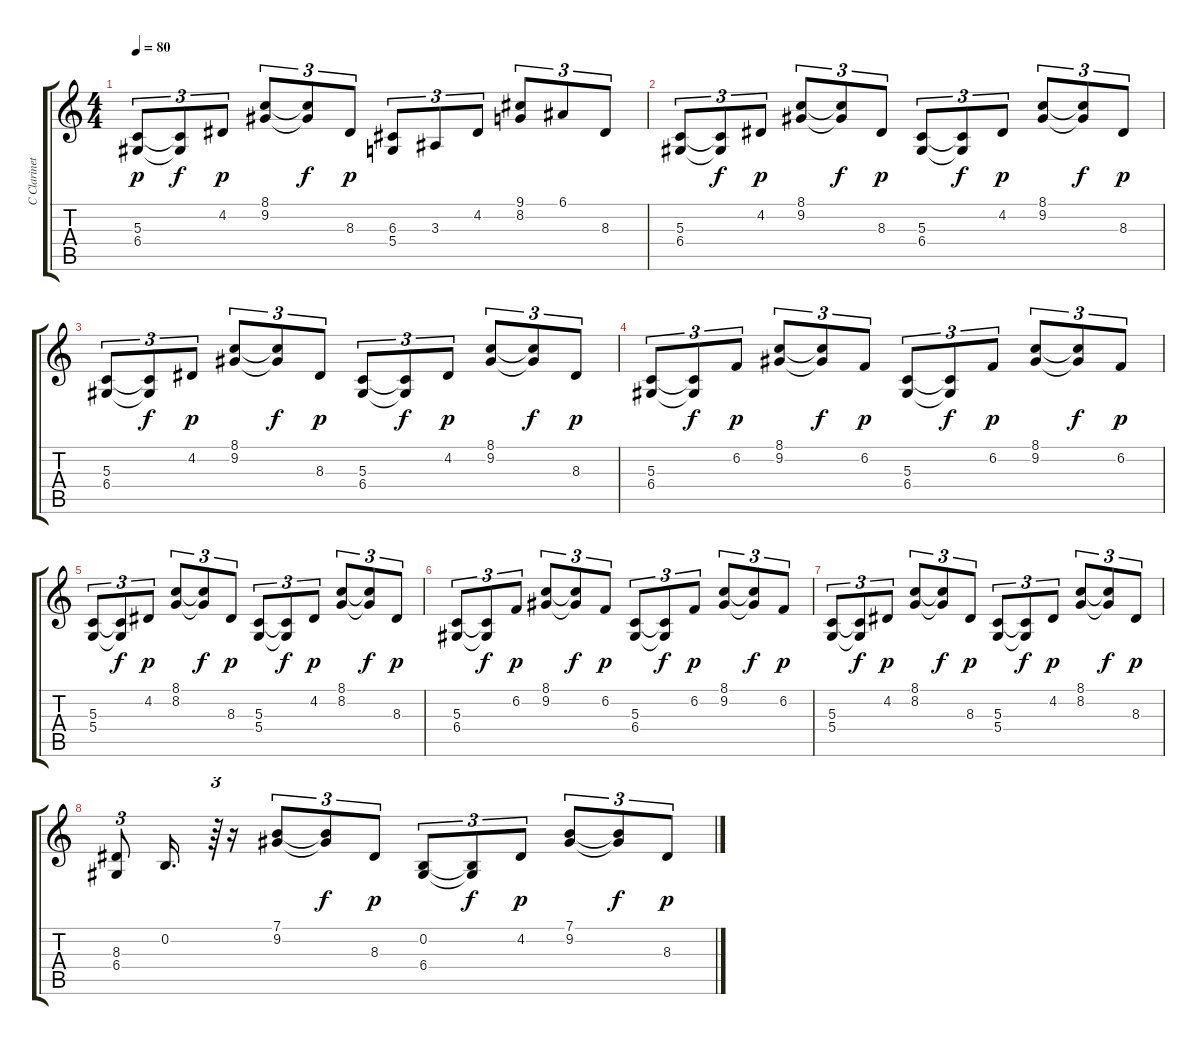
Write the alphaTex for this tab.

\track ("C Clarinets" "C Clarinet") {instrument clarinet}
\staff {score tabs}
\tuning (E4 B3 G3 D3 A2 E2) {hide}
\ts (4 4)
\tempo 80
\clef g2
\ks c
(5.3 6.4).8{tu (3 2) dy p} (5.3{t} 6.4{t}).8{tu (3 2) dy f} 4.2.8{tu (3 2) dy p} (8.1 9.2).8{tu (3 2)} (8.1{t} 9.2{t}).8{tu (3 2) dy f} 8.3.8{tu (3 2) dy p} (6.3 5.4).8{tu (3 2)} 3.3.8{tu (3 2)} 4.2.8{tu (3 2)} (9.1 8.2).8{tu (3 2)} 6.1.8{tu (3 2)} 8.3.8{tu (3 2)} |
(5.3 6.4).8{tu (3 2)} (5.3{t} 6.4{t}).8{tu (3 2) dy f} 4.2.8{tu (3 2) dy p} (8.1 9.2).8{tu (3 2)} (8.1{t} 9.2{t}).8{tu (3 2) dy f} 8.3.8{tu (3 2) dy p} (5.3 6.4).8{tu (3 2)} (5.3{t} 6.4{t}).8{tu (3 2) dy f} 4.2.8{tu (3 2) dy p} (8.1 9.2).8{tu (3 2)} (8.1{t} 9.2{t}).8{tu (3 2) dy f} 8.3.8{tu (3 2) dy p} |
(5.3 6.4).8{tu (3 2)} (5.3{t} 6.4{t}).8{tu (3 2) dy f} 4.2.8{tu (3 2) dy p} (8.1 9.2).8{tu (3 2)} (8.1{t} 9.2{t}).8{tu (3 2) dy f} 8.3.8{tu (3 2) dy p} (5.3 6.4).8{tu (3 2)} (5.3{t} 6.4{t}).8{tu (3 2) dy f} 4.2.8{tu (3 2) dy p} (8.1 9.2).8{tu (3 2)} (8.1{t} 9.2{t}).8{tu (3 2) dy f} 8.3.8{tu (3 2) dy p} |
(5.3 6.4).8{tu (3 2)} (5.3{t} 6.4{t}).8{tu (3 2) dy f} 6.2.8{tu (3 2) dy p} (8.1 9.2).8{tu (3 2)} (8.1{t} 9.2{t}).8{tu (3 2) dy f} 6.2.8{tu (3 2) dy p} (5.3 6.4).8{tu (3 2)} (5.3{t} 6.4{t}).8{tu (3 2) dy f} 6.2.8{tu (3 2) dy p} (8.1 9.2).8{tu (3 2)} (8.1{t} 9.2{t}).8{tu (3 2) dy f} 6.2.8{tu (3 2) dy p} |
(5.3 5.4).8{tu (3 2)} (5.3{t} 5.4{t}).8{tu (3 2) dy f} 4.2.8{tu (3 2) dy p} (8.1 8.2).8{tu (3 2)} (8.1{t} 8.2{t}).8{tu (3 2) dy f} 8.3.8{tu (3 2) dy p} (5.3 5.4).8{tu (3 2)} (5.3{t} 5.4{t}).8{tu (3 2) dy f} 4.2.8{tu (3 2) dy p} (8.1 8.2).8{tu (3 2)} (8.1{t} 8.2{t}).8{tu (3 2) dy f} 8.3.8{tu (3 2) dy p} |
(5.3 6.4).8{tu (3 2)} (5.3{t} 6.4{t}).8{tu (3 2) dy f} 6.2.8{tu (3 2) dy p} (8.1 9.2).8{tu (3 2)} (8.1{t} 9.2{t}).8{tu (3 2) dy f} 6.2.8{tu (3 2) dy p} (5.3 6.4).8{tu (3 2)} (5.3{t} 6.4{t}).8{tu (3 2) dy f} 6.2.8{tu (3 2) dy p} (8.1 9.2).8{tu (3 2)} (8.1{t} 9.2{t}).8{tu (3 2) dy f} 6.2.8{tu (3 2) dy p} |
(5.3 5.4).8{tu (3 2)} (5.3{t} 5.4{t}).8{tu (3 2) dy f} 4.2.8{tu (3 2) dy p} (8.1 8.2).8{tu (3 2)} (8.1{t} 8.2{t}).8{tu (3 2) dy f} 8.3.8{tu (3 2) dy p} (5.3 5.4).8{tu (3 2)} (5.3{t} 5.4{t}).8{tu (3 2) dy f} 4.2.8{tu (3 2) dy p} (8.1 8.2).8{tu (3 2)} (8.1{t} 8.2{t}).8{tu (3 2) dy f} 8.3.8{tu (3 2) dy p} |
(8.3 6.4).8{tu (3 2)} 0.2.16{d} r.64{tu (3 2)} r.16 (7.1 9.2).8{tu (3 2)} (7.1{t} 9.2{t}).8{tu (3 2) dy f} 8.3.8{tu (3 2) dy p} (0.2 6.4).8{tu (3 2)} (0.2{t} 6.4{t}).8{tu (3 2) dy f} 4.2.8{tu (3 2) dy p} (7.1 9.2).8{tu (3 2)} (7.1{t} 9.2{t}).8{tu (3 2) dy f} 8.3.8{tu (3 2) dy p}
